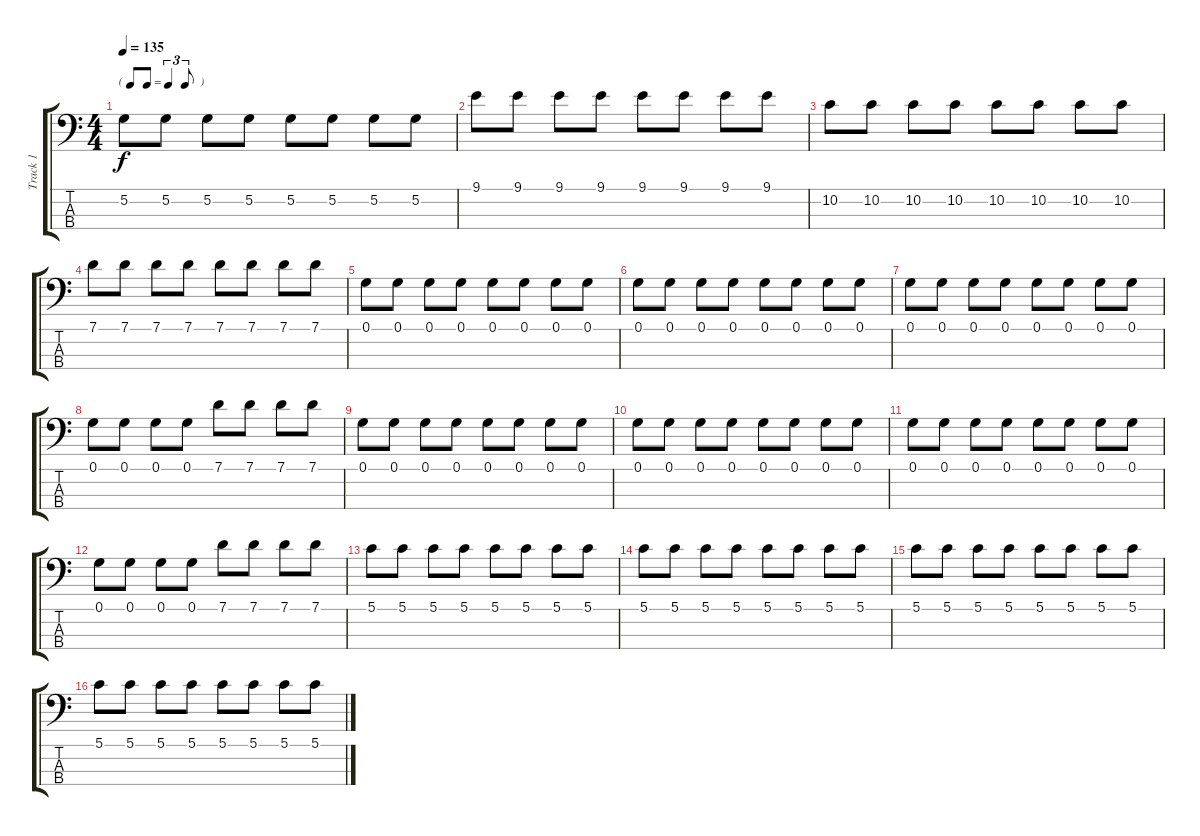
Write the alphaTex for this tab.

\track ("Track 1" "Track 1") {instrument electricbassfinger}
\staff {score tabs}
\tuning (G2 D2 A1 E1) {hide}
\ts (4 4)
\tf triplet8th
\tempo 135
\clef f4
\ks c
5.2.8{dy f} 5.2.8 5.2.8 5.2.8 5.2.8 5.2.8 5.2.8 5.2.8 |
9.1.8 9.1.8 9.1.8 9.1.8 9.1.8 9.1.8 9.1.8 9.1.8 |
10.2.8 10.2.8 10.2.8 10.2.8 10.2.8 10.2.8 10.2.8 10.2.8 |
7.1.8 7.1.8 7.1.8 7.1.8 7.1.8 7.1.8 7.1.8 7.1.8 |
0.1.8 0.1.8 0.1.8 0.1.8 0.1.8 0.1.8 0.1.8 0.1.8 |
0.1.8 0.1.8 0.1.8 0.1.8 0.1.8 0.1.8 0.1.8 0.1.8 |
0.1.8 0.1.8 0.1.8 0.1.8 0.1.8 0.1.8 0.1.8 0.1.8 |
0.1.8 0.1.8 0.1.8 0.1.8 7.1.8 7.1.8 7.1.8 7.1.8 |
0.1.8 0.1.8 0.1.8 0.1.8 0.1.8 0.1.8 0.1.8 0.1.8 |
0.1.8 0.1.8 0.1.8 0.1.8 0.1.8 0.1.8 0.1.8 0.1.8 |
0.1.8 0.1.8 0.1.8 0.1.8 0.1.8 0.1.8 0.1.8 0.1.8 |
0.1.8 0.1.8 0.1.8 0.1.8 7.1.8 7.1.8 7.1.8 7.1.8 |
5.1.8 5.1.8 5.1.8 5.1.8 5.1.8 5.1.8 5.1.8 5.1.8 |
5.1.8 5.1.8 5.1.8 5.1.8 5.1.8 5.1.8 5.1.8 5.1.8 |
5.1.8 5.1.8 5.1.8 5.1.8 5.1.8 5.1.8 5.1.8 5.1.8 |
5.1.8 5.1.8 5.1.8 5.1.8 5.1.8 5.1.8 5.1.8 5.1.8
